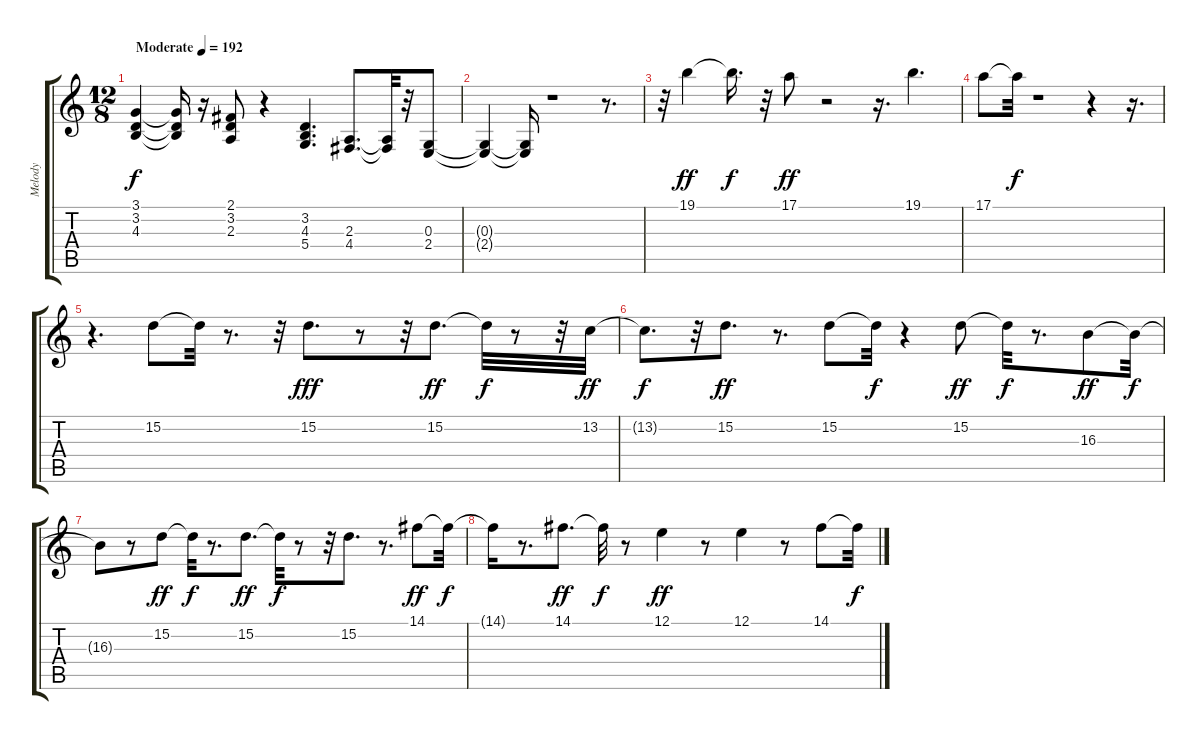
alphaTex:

\track ("Melody" "Melody") {instrument voiceoohs}
\staff {score tabs}
\tuning (E4 B3 G3 D3 A2 E2) {hide}
\ts (12 8)
\tempo (192 "Moderate")
\clef g2
\ks c
(3.1 3.2 4.3).4{dy f instrument voiceoohs} (3.1{t} 3.2{t} 4.3{t}).16 r.16 (2.1 3.2 2.3).8 r.4 (3.2 4.3 5.4).4{d} (2.3 4.4).8{d} (2.3{t} 4.4{t}).32 r.32 (0.3 2.4).8 |
(0.3{t} 2.4{t}).4 (0.3{t} 2.4{t}).16 r.1 r.8{d} |
r.32 19.1.4{dy ff} 19.1{t}.16{d dy f} r.32 17.1.8{dy ff} r.2 r.16{d} 19.1.4{d} |
17.1.8 17.1{t}.32{dy f} r.1 r.4 r.16{d} |
r.4{d} 15.2.8 15.2{t}.32 r.8{d} r.32 15.2.8{d dy fff} r.8 r.32 15.2.8{d dy ff} 15.2{t}.32{dy f} r.8 r.32 13.2.32{dy ff} |
13.2{t}.8{d dy f} r.32 15.2.8{d dy ff} r.8{d} 15.2.8 15.2{t}.32{dy f} r.4 15.2.8{dy ff} 15.2{t}.32{dy f} r.8{d} 16.3.8{dy ff} 16.3{t}.32{dy f} |
16.3{t}.8 r.8 15.2.8{dy ff} 15.2{t}.32{dy f} r.8{d} 15.2.8{d dy ff} 15.2{t}.32{dy f} r.8 r.32 15.2.8{d} r.8{d} 14.1.8{dy ff} 14.1{t}.32{dy f} |
14.1{t}.16 r.8{d} 14.1.8{d dy ff} 14.1{t}.32{dy f} r.8 12.1.4{dy ff} r.8 12.1.4 r.8 14.1.8 14.1{t}.32{dy f}
